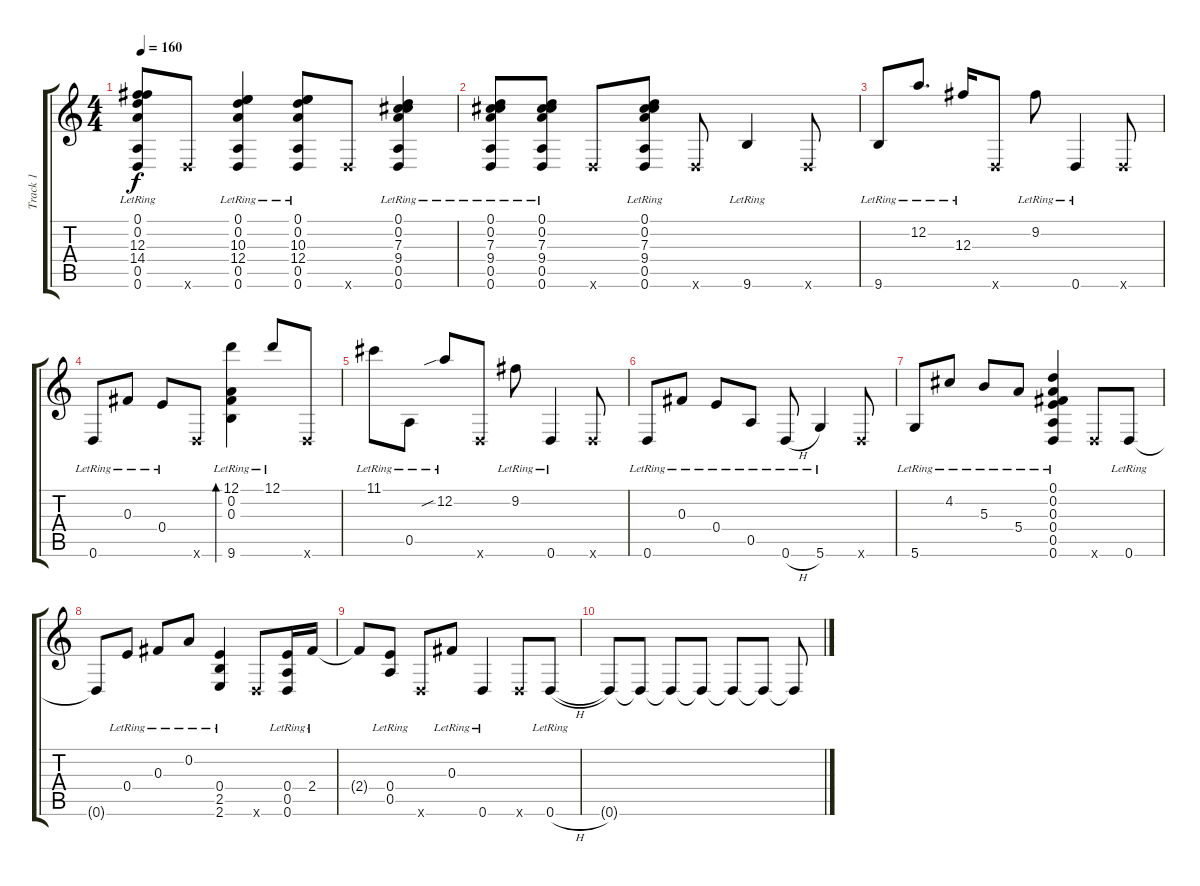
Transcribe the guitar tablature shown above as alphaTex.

\track ("Track 1" "Track 1") {instrument acousticguitarsteel}
\staff {score tabs}
\tuning (D4 A3 Gb3 E3 A2 D2) {hide}
\ts (4 4)
\tempo 160
\clef g2
\ks c
(0.1{lr} 0.2{lr} 12.3{lr} 14.4{lr} 0.5{lr} 0.6{lr}).8{dy f} 0.6{x}.8 (0.1{lr} 0.2{lr} 10.3{lr} 12.4{lr} 0.5{lr} 0.6{lr}).4 (0.1{lr} 0.2{lr} 10.3{lr} 12.4{lr} 0.5{lr} 0.6{lr}).8 0.6{x}.8 (0.1{lr} 0.2{lr} 7.3{lr} 9.4{lr} 0.5{lr} 0.6{lr}).4 |
(0.1{lr} 0.2{lr} 7.3{lr} 9.4{lr} 0.5{lr} 0.6{lr}).8 (0.1{lr} 0.2{lr} 7.3{lr} 9.4{lr} 0.5{lr} 0.6{lr}).8 0.6{x}.8 (0.1{lr} 0.2{lr} 7.3{lr} 9.4{lr} 0.5{lr} 0.6{lr}).8 0.6{x}.8 9.6{lr}.4 0.6{x}.8 |
9.6{lr}.8 12.2{lr}.8{d} 12.3{lr}.16 0.6{x}.8 9.2{lr}.8 0.6{lr}.4 0.6{x}.8 |
0.6{lr}.8 0.3{lr}.8 0.4{lr}.8 0.6{x}.8 (12.1{lr} 0.2{lr} 0.3{lr} 9.6{lr}).4{bd 240} 12.1{lr}.8 0.6{x}.8 |
11.1{lr}.8 0.5{lr}.8 12.2{sib lr}.8 0.6{x}.8 9.2{lr}.8 0.6{lr}.4 0.6{x}.8 |
0.6{lr}.8 0.3{lr}.8 0.4{lr}.8 0.5{lr}.8 0.6{h lr}.8 5.6{lr}.4 0.6{x}.8 |
5.6{lr}.8 4.2{lr}.8 5.3{lr}.8 5.4{lr}.8 (0.1{lr} 0.2{lr} 0.3{lr} 0.4{lr} 0.5{lr} 0.6{lr}).4 0.6{x}.8 0.6{lr}.8 |
0.6{t}.8 0.4{lr}.8 0.3{lr}.8 0.2{lr}.8 (0.4{lr} 2.5{lr} 2.6{lr}).4 0.6{x}.8 (0.4{lr} 0.5{lr} 0.6{lr}).16 2.4{lr}.16 |
2.4{t}.8 (0.4{lr} 0.5{lr}).8 0.6{x}.8 0.3{lr}.8 0.6{lr}.4 0.6{x}.8 0.6{h lr}.8 |
0.6{t}.8 0.6{t}.8 0.6{t}.8 0.6{t}.8 0.6{t}.8 0.6{t}.8 0.6{t}.8
